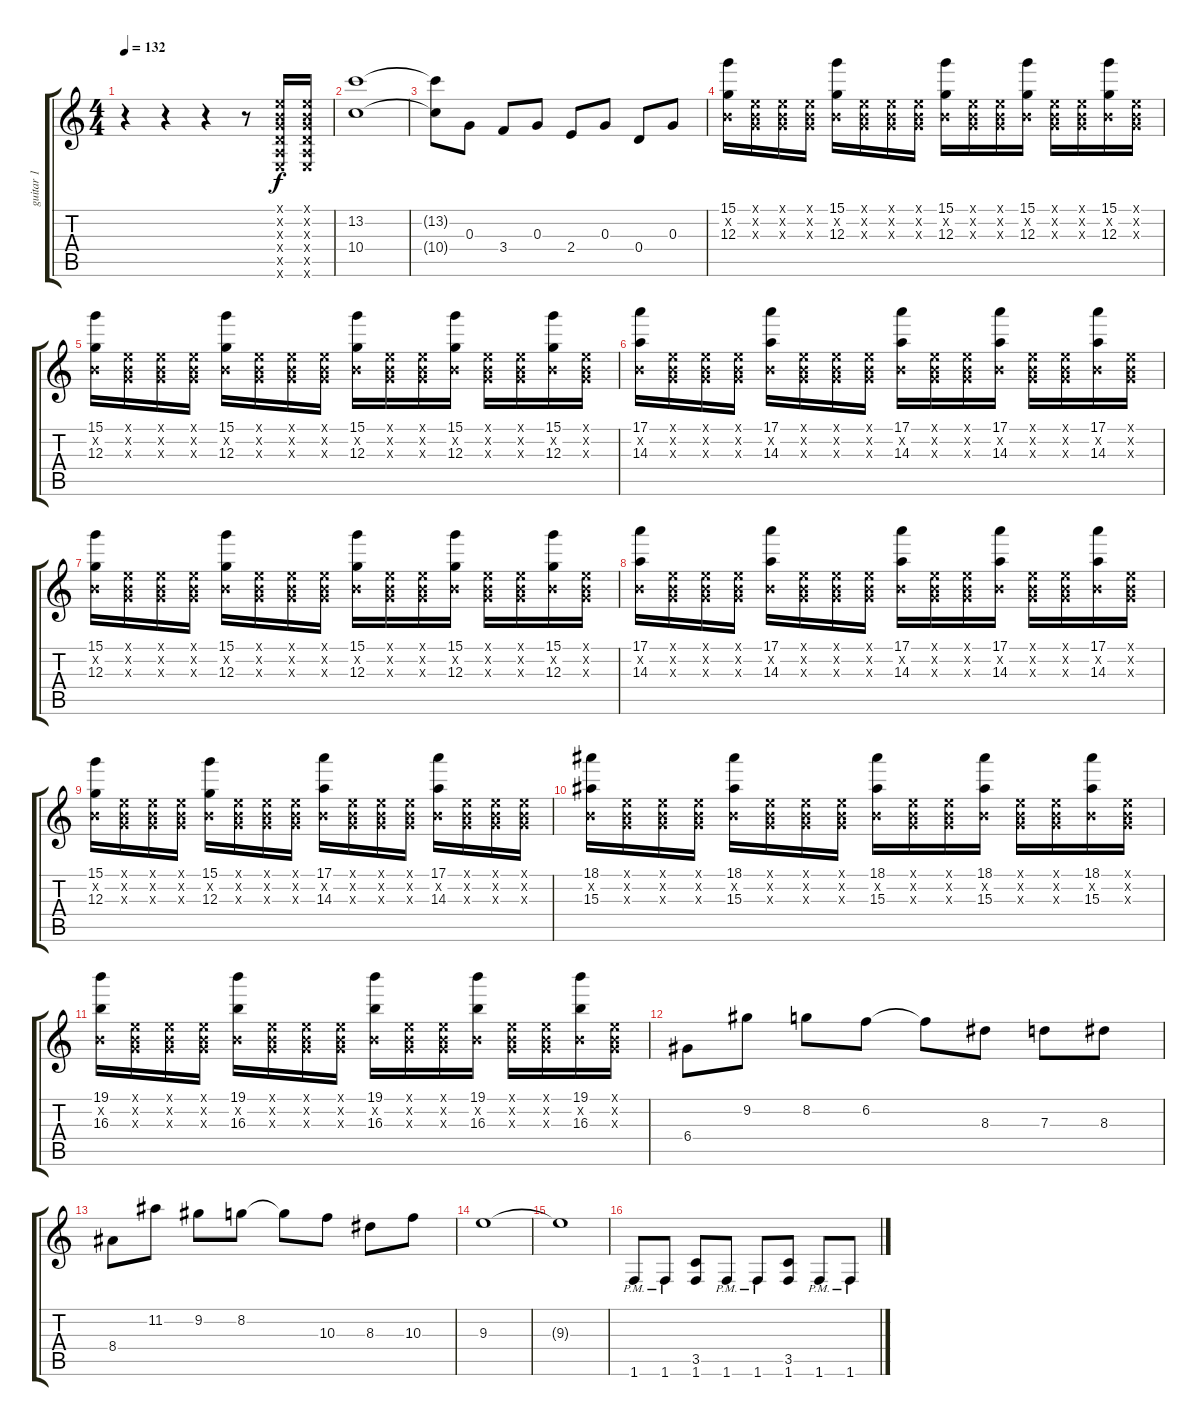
\track ("guitar 1" "guitar 1") {instrument overdrivenguitar}
\staff {score tabs}
\tuning (E4 B3 G3 D3 A2 E2) {hide}
\ts (4 4)
\tempo 132
\clef g2
\ks c
r.4{dy f instrument overdrivenguitar} r.4 r.4 r.8 (0.1{x} 0.2{x} 0.3{x} 0.4{x} 0.5{x} 0.6{x}).16 (0.1{x} 0.2{x} 0.3{x} 0.4{x} 0.5{x} 0.6{x}).16 |
(13.2 10.4).1 |
(13.2{t} 10.4{t}).8 0.3.8 3.4.8 0.3.8 2.4.8 0.3.8 0.4.8 0.3.8 |
(15.1 0.2{x} 12.3).16 (0.1{x} 0.2{x} 0.3{x}).16 (0.1{x} 0.2{x} 0.3{x}).16 (0.1{x} 0.2{x} 0.3{x}).16 (15.1 0.2{x} 12.3).16 (0.1{x} 0.2{x} 0.3{x}).16 (0.1{x} 0.2{x} 0.3{x}).16 (0.1{x} 0.2{x} 0.3{x}).16 (15.1 0.2{x} 12.3).16 (0.1{x} 0.2{x} 0.3{x}).16 (0.1{x} 0.2{x} 0.3{x}).16 (15.1 0.2{x} 12.3).16 (0.1{x} 0.2{x} 0.3{x}).16 (0.1{x} 0.2{x} 0.3{x}).16 (15.1 0.2{x} 12.3).16 (0.1{x} 0.2{x} 0.3{x}).16 |
(15.1 0.2{x} 12.3).16 (0.1{x} 0.2{x} 0.3{x}).16 (0.1{x} 0.2{x} 0.3{x}).16 (0.1{x} 0.2{x} 0.3{x}).16 (15.1 0.2{x} 12.3).16 (0.1{x} 0.2{x} 0.3{x}).16 (0.1{x} 0.2{x} 0.3{x}).16 (0.1{x} 0.2{x} 0.3{x}).16 (15.1 0.2{x} 12.3).16 (0.1{x} 0.2{x} 0.3{x}).16 (0.1{x} 0.2{x} 0.3{x}).16 (15.1 0.2{x} 12.3).16 (0.1{x} 0.2{x} 0.3{x}).16 (0.1{x} 0.2{x} 0.3{x}).16 (15.1 0.2{x} 12.3).16 (0.1{x} 0.2{x} 0.3{x}).16 |
(17.1 0.2{x} 14.3).16 (0.1{x} 0.2{x} 0.3{x}).16 (0.1{x} 0.2{x} 0.3{x}).16 (0.1{x} 0.2{x} 0.3{x}).16 (17.1 0.2{x} 14.3).16 (0.1{x} 0.2{x} 0.3{x}).16 (0.1{x} 0.2{x} 0.3{x}).16 (0.1{x} 0.2{x} 0.3{x}).16 (17.1 0.2{x} 14.3).16 (0.1{x} 0.2{x} 0.3{x}).16 (0.1{x} 0.2{x} 0.3{x}).16 (17.1 0.2{x} 14.3).16 (0.1{x} 0.2{x} 0.3{x}).16 (0.1{x} 0.2{x} 0.3{x}).16 (17.1 0.2{x} 14.3).16 (0.1{x} 0.2{x} 0.3{x}).16 |
(15.1 0.2{x} 12.3).16 (0.1{x} 0.2{x} 0.3{x}).16 (0.1{x} 0.2{x} 0.3{x}).16 (0.1{x} 0.2{x} 0.3{x}).16 (15.1 0.2{x} 12.3).16 (0.1{x} 0.2{x} 0.3{x}).16 (0.1{x} 0.2{x} 0.3{x}).16 (0.1{x} 0.2{x} 0.3{x}).16 (15.1 0.2{x} 12.3).16 (0.1{x} 0.2{x} 0.3{x}).16 (0.1{x} 0.2{x} 0.3{x}).16 (15.1 0.2{x} 12.3).16 (0.1{x} 0.2{x} 0.3{x}).16 (0.1{x} 0.2{x} 0.3{x}).16 (15.1 0.2{x} 12.3).16 (0.1{x} 0.2{x} 0.3{x}).16 |
(17.1 0.2{x} 14.3).16 (0.1{x} 0.2{x} 0.3{x}).16 (0.1{x} 0.2{x} 0.3{x}).16 (0.1{x} 0.2{x} 0.3{x}).16 (17.1 0.2{x} 14.3).16 (0.1{x} 0.2{x} 0.3{x}).16 (0.1{x} 0.2{x} 0.3{x}).16 (0.1{x} 0.2{x} 0.3{x}).16 (17.1 0.2{x} 14.3).16 (0.1{x} 0.2{x} 0.3{x}).16 (0.1{x} 0.2{x} 0.3{x}).16 (17.1 0.2{x} 14.3).16 (0.1{x} 0.2{x} 0.3{x}).16 (0.1{x} 0.2{x} 0.3{x}).16 (17.1 0.2{x} 14.3).16 (0.1{x} 0.2{x} 0.3{x}).16 |
(15.1 0.2{x} 12.3).16 (0.1{x} 0.2{x} 0.3{x}).16 (0.1{x} 0.2{x} 0.3{x}).16 (0.1{x} 0.2{x} 0.3{x}).16 (15.1 0.2{x} 12.3).16 (0.1{x} 0.2{x} 0.3{x}).16 (0.1{x} 0.2{x} 0.3{x}).16 (0.1{x} 0.2{x} 0.3{x}).16 (17.1 0.2{x} 14.3).16 (0.1{x} 0.2{x} 0.3{x}).16 (0.1{x} 0.2{x} 0.3{x}).16 (0.1{x} 0.2{x} 0.3{x}).16 (17.1 0.2{x} 14.3).16 (0.1{x} 0.2{x} 0.3{x}).16 (0.1{x} 0.2{x} 0.3{x}).16 (0.1{x} 0.2{x} 0.3{x}).16 |
(18.1 0.2{x} 15.3).16 (0.1{x} 0.2{x} 0.3{x}).16 (0.1{x} 0.2{x} 0.3{x}).16 (0.1{x} 0.2{x} 0.3{x}).16 (18.1 0.2{x} 15.3).16 (0.1{x} 0.2{x} 0.3{x}).16 (0.1{x} 0.2{x} 0.3{x}).16 (0.1{x} 0.2{x} 0.3{x}).16 (18.1 0.2{x} 15.3).16 (0.1{x} 0.2{x} 0.3{x}).16 (0.1{x} 0.2{x} 0.3{x}).16 (18.1 0.2{x} 15.3).16 (0.1{x} 0.2{x} 0.3{x}).16 (0.1{x} 0.2{x} 0.3{x}).16 (18.1 0.2{x} 15.3).16 (0.1{x} 0.2{x} 0.3{x}).16 |
(19.1 0.2{x} 16.3).16 (0.1{x} 0.2{x} 0.3{x}).16 (0.1{x} 0.2{x} 0.3{x}).16 (0.1{x} 0.2{x} 0.3{x}).16 (19.1 0.2{x} 16.3).16 (0.1{x} 0.2{x} 0.3{x}).16 (0.1{x} 0.2{x} 0.3{x}).16 (0.1{x} 0.2{x} 0.3{x}).16 (19.1 0.2{x} 16.3).16 (0.1{x} 0.2{x} 0.3{x}).16 (0.1{x} 0.2{x} 0.3{x}).16 (19.1 0.2{x} 16.3).16 (0.1{x} 0.2{x} 0.3{x}).16 (0.1{x} 0.2{x} 0.3{x}).16 (19.1 0.2{x} 16.3).16 (0.1{x} 0.2{x} 0.3{x}).16 |
6.4.8 9.2.8 8.2.8 6.2.8 6.2{t}.8 8.3.8 7.3.8 8.3.8 |
8.4.8 11.2.8 9.2.8 8.2.8 8.2{t}.8 10.3.8 8.3.8 10.3.8 |
9.3.1 |
9.3{t}.1 |
1.6{pm}.8 1.6{pm}.8 (3.5 1.6).8 1.6{pm}.8 1.6{pm}.8 (3.5 1.6).8 1.6{pm}.8 1.6{pm}.8
